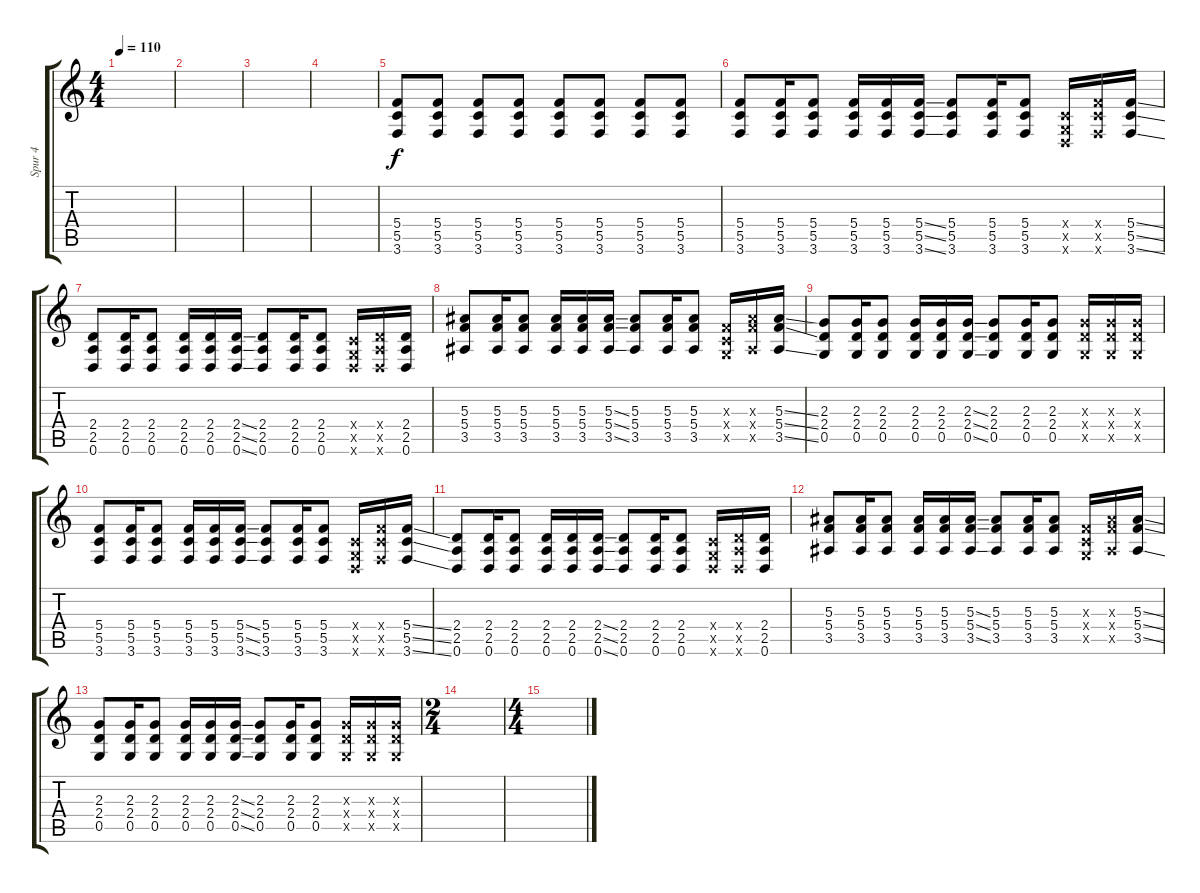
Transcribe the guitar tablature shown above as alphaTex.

\track ("Spur 4" "Spur 4") {instrument distortionguitar}
\staff {score tabs}
\tuning (D4 A3 F3 C3 G2 D2) {hide}
\ts (4 4)
\tempo 110
\clef g2
\ks c
|
|
|
|
(5.4 5.5 3.6).8{volume 8} (5.4 5.5 3.6).8{volume 9} (5.4 5.5 3.6).8{volume 10} (5.4 5.5 3.6).8{volume 11} (5.4 5.5 3.6).8{volume 12} (5.4 5.5 3.6).8{volume 13} (5.4 5.5 3.6).8{volume 14} (5.4 5.5 3.6).8{volume 15} |
(5.4 5.5 3.6).8{volume 13} (5.4 5.5 3.6).16 (5.4 5.5 3.6).8 (5.4 5.5 3.6).16 (5.4 5.5 3.6).16 (5.4{ss} 5.5{ss} 3.6{ss}).16 (5.4 5.5 3.6).8 (5.4 5.5 3.6).16 (5.4 5.5 3.6).8 (0.4{x} 0.5{x} 0.6{x}).16 (5.4{x} 5.5{x} 3.6{x}).16 (5.4{ss} 5.5{ss} 3.6{ss}).16 |
(2.4 2.5 0.6).8 (2.4 2.5 0.6).16 (2.4 2.5 0.6).8 (2.4 2.5 0.6).16 (2.4 2.5 0.6).16 (2.4{ss} 2.5{ss} 0.6{ss}).16 (2.4 2.5 0.6).8 (2.4 2.5 0.6).16 (2.4 2.5 0.6).8 (0.4{x} 0.5{x} 0.6{x}).16 (2.4{x} 2.5{x} 0.6{x}).16 (2.4 2.5 0.6).16 |
(5.3 5.4 3.5).8 (5.3 5.4 3.5).16 (5.3 5.4 3.5).8 (5.3 5.4 3.5).16 (5.3 5.4 3.5).16 (5.3{ss} 5.4{ss} 3.5{ss}).16 (5.3 5.4 3.5).8 (5.3 5.4 3.5).16 (5.3 5.4 3.5).8 (0.3{x} 0.4{x} 0.5{x}).16 (5.3{x} 5.4{x} 3.5{x}).16 (5.3{ss} 5.4{ss} 3.5{ss}).16 |
(2.3 2.4 0.5).8 (2.3 2.4 0.5).16 (2.3 2.4 0.5).8 (2.3 2.4 0.5).16 (2.3 2.4 0.5).16 (2.3{ss} 2.4{ss} 0.5{ss}).16 (2.3 2.4 0.5).8 (2.3 2.4 0.5).16 (2.3 2.4 0.5).8 (2.3{x} 2.4{x} 0.5{x}).16 (2.3{x} 2.4{x} 0.5{x}).16 (2.3{x} 2.4{x} 0.5{x}).16 |
(5.4 5.5 3.6).8{volume 13} (5.4 5.5 3.6).16 (5.4 5.5 3.6).8 (5.4 5.5 3.6).16 (5.4 5.5 3.6).16 (5.4{ss} 5.5{ss} 3.6{ss}).16 (5.4 5.5 3.6).8 (5.4 5.5 3.6).16 (5.4 5.5 3.6).8 (0.4{x} 0.5{x} 0.6{x}).16 (5.4{x} 5.5{x} 3.6{x}).16 (5.4{ss} 5.5{ss} 3.6{ss}).16 |
(2.4 2.5 0.6).8 (2.4 2.5 0.6).16 (2.4 2.5 0.6).8 (2.4 2.5 0.6).16 (2.4 2.5 0.6).16 (2.4{ss} 2.5{ss} 0.6{ss}).16 (2.4 2.5 0.6).8 (2.4 2.5 0.6).16 (2.4 2.5 0.6).8 (0.4{x} 0.5{x} 0.6{x}).16 (2.4{x} 2.5{x} 0.6{x}).16 (2.4 2.5 0.6).16 |
(5.3 5.4 3.5).8 (5.3 5.4 3.5).16 (5.3 5.4 3.5).8 (5.3 5.4 3.5).16 (5.3 5.4 3.5).16 (5.3{ss} 5.4{ss} 3.5{ss}).16 (5.3 5.4 3.5).8 (5.3 5.4 3.5).16 (5.3 5.4 3.5).8 (0.3{x} 0.4{x} 0.5{x}).16 (5.3{x} 5.4{x} 3.5{x}).16 (5.3{ss} 5.4{ss} 3.5{ss}).16 |
(2.3 2.4 0.5).8 (2.3 2.4 0.5).16 (2.3 2.4 0.5).8 (2.3 2.4 0.5).16 (2.3 2.4 0.5).16 (2.3{ss} 2.4{ss} 0.5{ss}).16 (2.3 2.4 0.5).8 (2.3 2.4 0.5).16 (2.3 2.4 0.5).8 (2.3{x} 2.4{x} 0.5{x}).16 (2.3{x} 2.4{x} 0.5{x}).16 (2.3{x} 2.4{x} 0.5{x}).16 |
\ts (2 4)
|
\ts (4 4)
